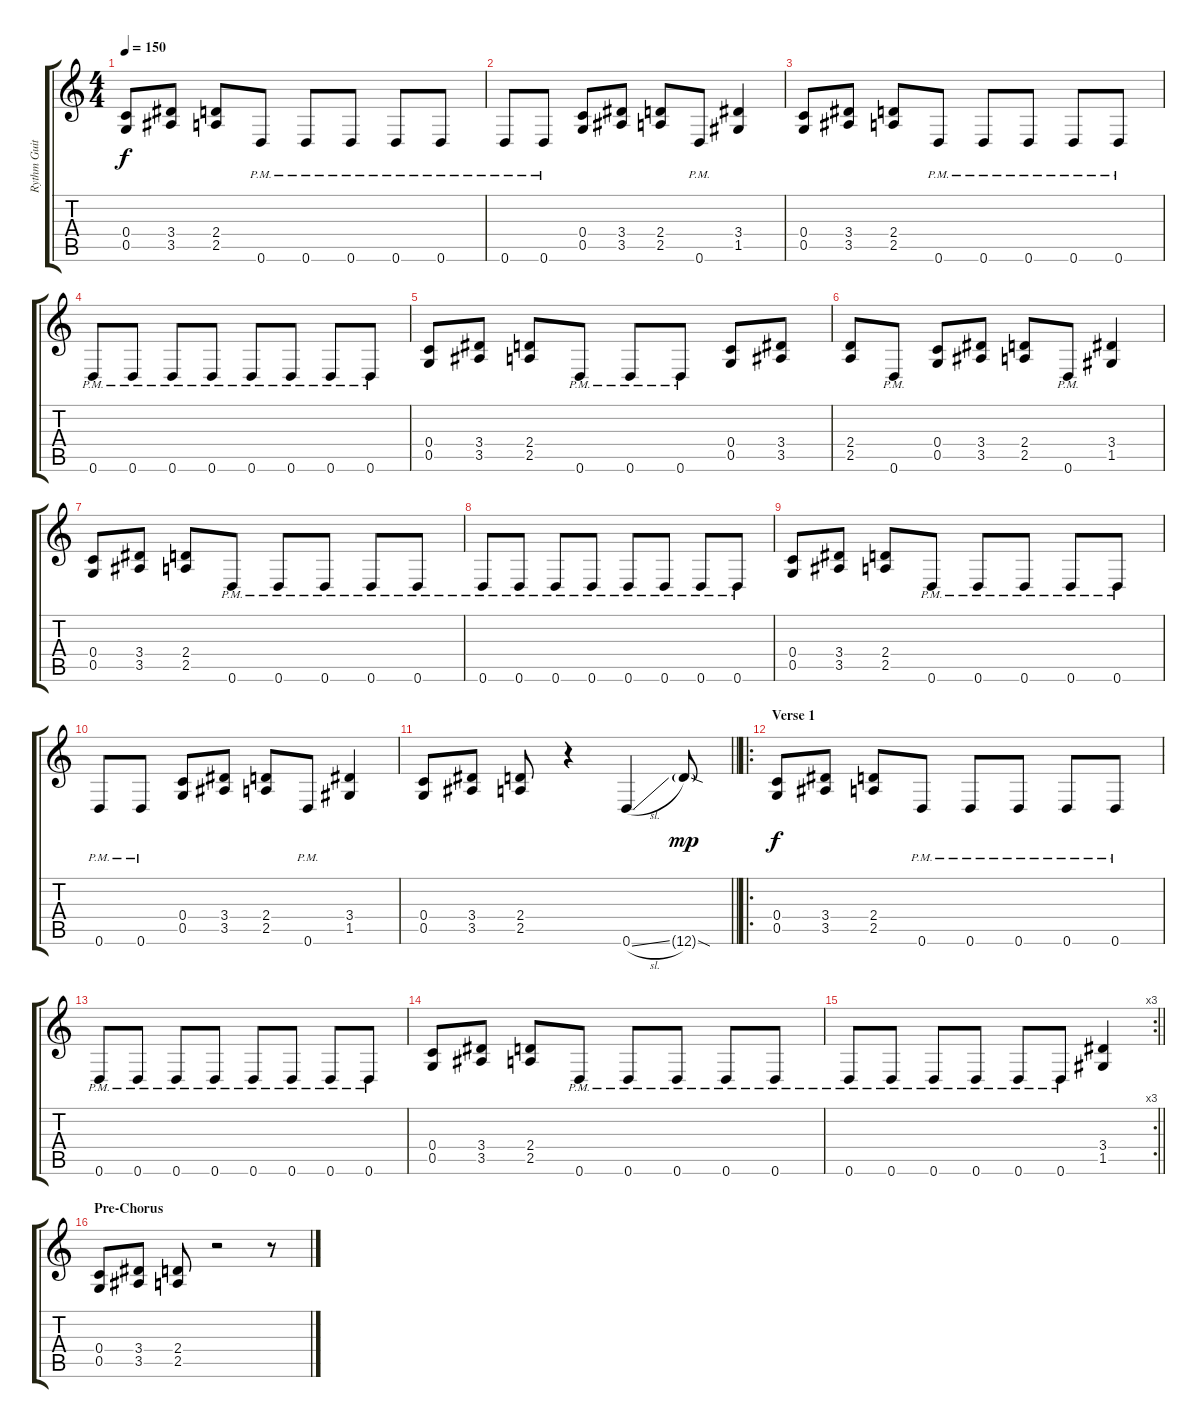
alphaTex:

\track ("Rythm Guitar" "Rythm Guit") {instrument distortionguitar}
\staff {score tabs}
\tuning (D4 A3 F3 C3 G2 D2) {hide}
\ts (4 4)
\tempo 150
\clef g2
\ks c
(0.4 0.5).8{dy f} (3.4 3.5).8 (2.4 2.5).8 0.6{pm}.8 0.6{pm}.8 0.6{pm}.8 0.6{pm}.8 0.6{pm}.8 |
0.6{pm}.8 0.6{pm}.8 (0.4 0.5).8 (3.4 3.5).8 (2.4 2.5).8 0.6{pm}.8 (3.4 1.5).4 |
(0.4 0.5).8 (3.4 3.5).8 (2.4 2.5).8 0.6{pm}.8 0.6{pm}.8 0.6{pm}.8 0.6{pm}.8 0.6{pm}.8 |
0.6{pm}.8 0.6{pm}.8 0.6{pm}.8 0.6{pm}.8 0.6{pm}.8 0.6{pm}.8 0.6{pm}.8 0.6{pm}.8 |
(0.4 0.5).8 (3.4 3.5).8 (2.4 2.5).8 0.6{pm}.8 0.6{pm}.8 0.6{pm}.8 (0.4 0.5).8 (3.4 3.5).8 |
(2.4 2.5).8 0.6{pm}.8 (0.4 0.5).8 (3.4 3.5).8 (2.4 2.5).8 0.6{pm}.8 (3.4 1.5).4 |
(0.4 0.5).8 (3.4 3.5).8 (2.4 2.5).8 0.6{pm}.8 0.6{pm}.8 0.6{pm}.8 0.6{pm}.8 0.6{pm}.8 |
0.6{pm}.8 0.6{pm}.8 0.6{pm}.8 0.6{pm}.8 0.6{pm}.8 0.6{pm}.8 0.6{pm}.8 0.6{pm}.8 |
(0.4 0.5).8 (3.4 3.5).8 (2.4 2.5).8 0.6{pm}.8 0.6{pm}.8 0.6{pm}.8 0.6{pm}.8 0.6{pm}.8 |
0.6{pm}.8 0.6{pm}.8 (0.4 0.5).8 (3.4 3.5).8 (2.4 2.5).8 0.6{pm}.8 (3.4 1.5).4 |
\barLineRight lightlight
(0.4 0.5).8 (3.4 3.5).8 (2.4 2.5).8 r.4 0.6{sl}.4 12.6{sod g}.8{dy mp} |
\ro
\section ("" "Verse 1")
(0.4 0.5).8{dy f} (3.4 3.5).8 (2.4 2.5).8 0.6{pm}.8 0.6{pm}.8 0.6{pm}.8 0.6{pm}.8 0.6{pm}.8 |
0.6{pm}.8 0.6{pm}.8 0.6{pm}.8 0.6{pm}.8 0.6{pm}.8 0.6{pm}.8 0.6{pm}.8 0.6{pm}.8 |
(0.4 0.5).8 (3.4 3.5).8 (2.4 2.5).8 0.6{pm}.8 0.6{pm}.8 0.6{pm}.8 0.6{pm}.8 0.6{pm}.8 |
\rc 3
\barLineRight lightlight
0.6{pm}.8 0.6{pm}.8 0.6{pm}.8 0.6{pm}.8 0.6{pm}.8 0.6{pm}.8 (3.4 1.5).4 |
\section ("" "Pre-Chorus")
(0.4 0.5).8 (3.4 3.5).8 (2.4 2.5).8 r.2 r.8
